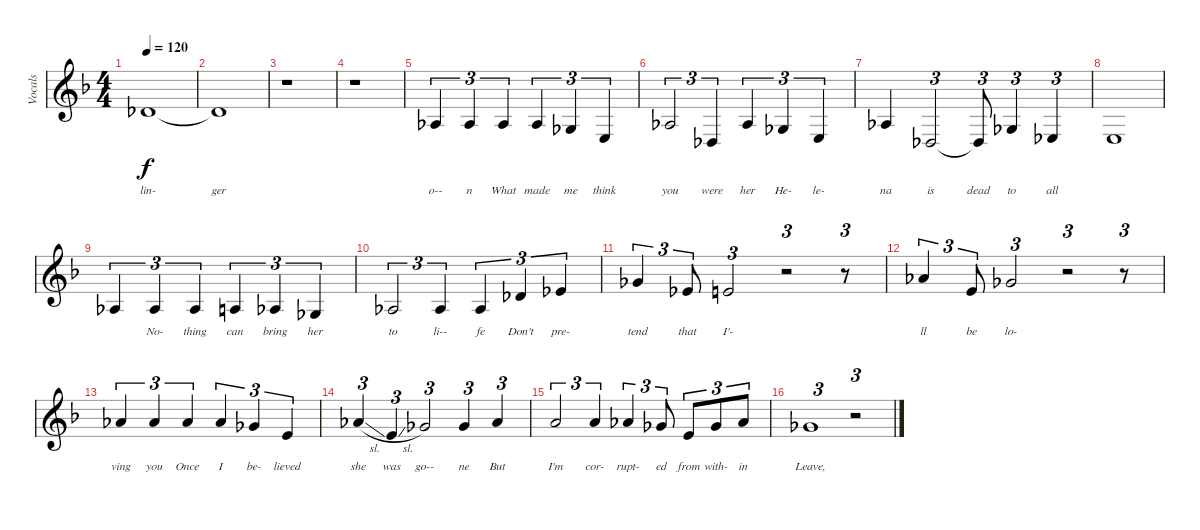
\track ("Vocals" "Vocals") {instrument clarinet}
\staff {score}
\tuning (Eb4 Bb3 Gb3 Db3 Ab2 Eb2) {hide}
\ts (4 4)
\tempo 120
\clef g2
\ks dminor
3.2.1{lyrics (0 "") lyrics (1 "lin-") lyrics (2 "") lyrics (3 "") lyrics (4 "") dy f volume 0} |
3.2{t}.1{lyrics (0 "") lyrics (1 "ger") lyrics (2 "") lyrics (3 "") lyrics (4 "")} |
r.1 |
r.1 |
7.4.4{tu (3 2) lyrics (0 "") lyrics (1 "o--") lyrics (2 "") lyrics (3 "") lyrics (4 "") volume 13} 7.4.4{tu (3 2) lyrics (0 "") lyrics (1 "n") lyrics (2 "") lyrics (3 "") lyrics (4 "")} 7.4.4{tu (3 2) lyrics (0 "") lyrics (1 "What") lyrics (2 "") lyrics (3 "") lyrics (4 "")} 7.4.4{tu (3 2) lyrics (0 "") lyrics (1 "made") lyrics (2 "") lyrics (3 "") lyrics (4 "")} 5.4.4{tu (3 2) lyrics (0 "") lyrics (1 "me") lyrics (2 "") lyrics (3 "") lyrics (4 "")} 3.4.4{tu (3 2) lyrics (0 "") lyrics (1 "think") lyrics (2 "") lyrics (3 "") lyrics (4 "")} |
7.4.2{tu (3 2) lyrics (0 "") lyrics (1 "you") lyrics (2 "") lyrics (3 "") lyrics (4 "")} 5.5.4{tu (3 2) lyrics (0 "") lyrics (1 "were") lyrics (2 "") lyrics (3 "") lyrics (4 "")} 7.4.4{tu (3 2) lyrics (0 "") lyrics (1 "her") lyrics (2 "") lyrics (3 "") lyrics (4 "")} 5.4.4{tu (3 2) lyrics (0 "") lyrics (1 "He-") lyrics (2 "") lyrics (3 "") lyrics (4 "")} 3.4.4{tu (3 2) lyrics (0 "") lyrics (1 "le-") lyrics (2 "") lyrics (3 "") lyrics (4 "")} |
7.4.4{lyrics (0 "") lyrics (1 "na") lyrics (2 "") lyrics (3 "") lyrics (4 "")} 5.5.2{tu (3 2) lyrics (0 "") lyrics (1 "is") lyrics (2 "") lyrics (3 "") lyrics (4 "")} 5.5{t}.8{tu (3 2) lyrics (0 "") lyrics (1 "dead") lyrics (2 "") lyrics (3 "") lyrics (4 "")} 5.4.4{tu (3 2) lyrics (0 "") lyrics (1 "to") lyrics (2 "") lyrics (3 "") lyrics (4 "")} 2.4.4{tu (3 2) lyrics (0 "") lyrics (1 "all") lyrics (2 "") lyrics (3 "") lyrics (4 "")} |
3.4.1{lyrics (0 "") lyrics (1 "") lyrics (2 "") lyrics (3 "") lyrics (4 "")} |
7.4.4{tu (3 2) lyrics (0 "") lyrics (1 "") lyrics (2 "") lyrics (3 "") lyrics (4 "")} 7.4.4{tu (3 2) lyrics (0 "") lyrics (1 "No-") lyrics (2 "") lyrics (3 "") lyrics (4 "")} 7.4.4{tu (3 2) lyrics (0 "") lyrics (1 "thing") lyrics (2 "") lyrics (3 "") lyrics (4 "")} 8.4.4{tu (3 2) lyrics (0 "") lyrics (1 "can") lyrics (2 "") lyrics (3 "") lyrics (4 "")} 7.4.4{tu (3 2) lyrics (0 "") lyrics (1 "bring") lyrics (2 "") lyrics (3 "") lyrics (4 "")} 5.4.4{tu (3 2) lyrics (0 "") lyrics (1 "her") lyrics (2 "") lyrics (3 "") lyrics (4 "")} |
7.4.2{tu (3 2) lyrics (0 "") lyrics (1 "to") lyrics (2 "") lyrics (3 "") lyrics (4 "")} 7.4.4{tu (3 2) lyrics (0 "") lyrics (1 "li--") lyrics (2 "") lyrics (3 "") lyrics (4 "")} 7.4.4{tu (3 2) lyrics (0 "") lyrics (1 "fe") lyrics (2 "") lyrics (3 "") lyrics (4 "")} 7.3.4{tu (3 2) lyrics (0 "") lyrics (1 "Don't") lyrics (2 "") lyrics (3 "") lyrics (4 "")} 9.3.4{tu (3 2) lyrics (0 "") lyrics (1 "pre-") lyrics (2 "") lyrics (3 "") lyrics (4 "")} |
8.2.4{tu (3 2) lyrics (0 "") lyrics (1 "tend") lyrics (2 "") lyrics (3 "") lyrics (4 "")} 5.2.8{tu (3 2) lyrics (0 "") lyrics (1 "that") lyrics (2 "") lyrics (3 "") lyrics (4 "")} 6.2.2{tu (3 2) lyrics (0 "") lyrics (1 "I'-") lyrics (2 "") lyrics (3 "") lyrics (4 "")} r.2{tu (3 2)} r.8{tu (3 2)} |
10.2.4{tu (3 2) lyrics (0 "") lyrics (1 "ll") lyrics (2 "") lyrics (3 "") lyrics (4 "")} 6.2.8{tu (3 2) lyrics (0 "") lyrics (1 "be") lyrics (2 "") lyrics (3 "") lyrics (4 "")} 8.2.2{tu (3 2) lyrics (0 "") lyrics (1 "lo-") lyrics (2 "") lyrics (3 "") lyrics (4 "")} r.2{tu (3 2)} r.8{tu (3 2)} |
10.2.4{tu (3 2) lyrics (0 "") lyrics (1 "ving") lyrics (2 "") lyrics (3 "") lyrics (4 "")} 10.2.4{tu (3 2) lyrics (0 "") lyrics (1 "you") lyrics (2 "") lyrics (3 "") lyrics (4 "")} 10.2.4{tu (3 2) lyrics (0 "") lyrics (1 "Once") lyrics (2 "") lyrics (3 "") lyrics (4 "")} 10.2.4{tu (3 2) lyrics (0 "") lyrics (1 "I") lyrics (2 "") lyrics (3 "") lyrics (4 "")} 8.2.4{tu (3 2) lyrics (0 "") lyrics (1 "be-") lyrics (2 "") lyrics (3 "") lyrics (4 "")} 6.2.4{tu (3 2) lyrics (0 "") lyrics (1 "lieved") lyrics (2 "") lyrics (3 "") lyrics (4 "")} |
10.2{sl}.4{tu (3 2) lyrics (0 "") lyrics (1 "she") lyrics (2 "") lyrics (3 "") lyrics (4 "")} 6.2{sl}.4{tu (3 2) lyrics (0 "") lyrics (1 "was") lyrics (2 "") lyrics (3 "") lyrics (4 "")} 8.2.2{tu (3 2) lyrics (0 "") lyrics (1 "go--") lyrics (2 "") lyrics (3 "") lyrics (4 "")} 8.2.4{tu (3 2) lyrics (0 "") lyrics (1 "ne") lyrics (2 "") lyrics (3 "") lyrics (4 "")} 10.2.4{tu (3 2) lyrics (0 "") lyrics (1 "But") lyrics (2 "") lyrics (3 "") lyrics (4 "")} |
11.2.2{tu (3 2) lyrics (0 "") lyrics (1 "I'm") lyrics (2 "") lyrics (3 "") lyrics (4 "")} 11.2.4{tu (3 2) lyrics (0 "") lyrics (1 "cor-") lyrics (2 "") lyrics (3 "") lyrics (4 "")} 10.2.4{tu (3 2) lyrics (0 "") lyrics (1 "rupt-") lyrics (2 "") lyrics (3 "") lyrics (4 "")} 8.2.8{tu (3 2) lyrics (0 "") lyrics (1 "ed") lyrics (2 "") lyrics (3 "") lyrics (4 "")} 6.2.8{tu (3 2) lyrics (0 "") lyrics (1 "from") lyrics (2 "") lyrics (3 "") lyrics (4 "")} 8.2.8{tu (3 2) lyrics (0 "") lyrics (1 "with-") lyrics (2 "") lyrics (3 "") lyrics (4 "")} 10.2.8{tu (3 2) lyrics (0 "") lyrics (1 "in") lyrics (2 "") lyrics (3 "") lyrics (4 "")} |
8.2.1{tu (3 2) lyrics (0 "") lyrics (1 "Leave,") lyrics (2 "") lyrics (3 "") lyrics (4 "")} r.2{tu (3 2)}
